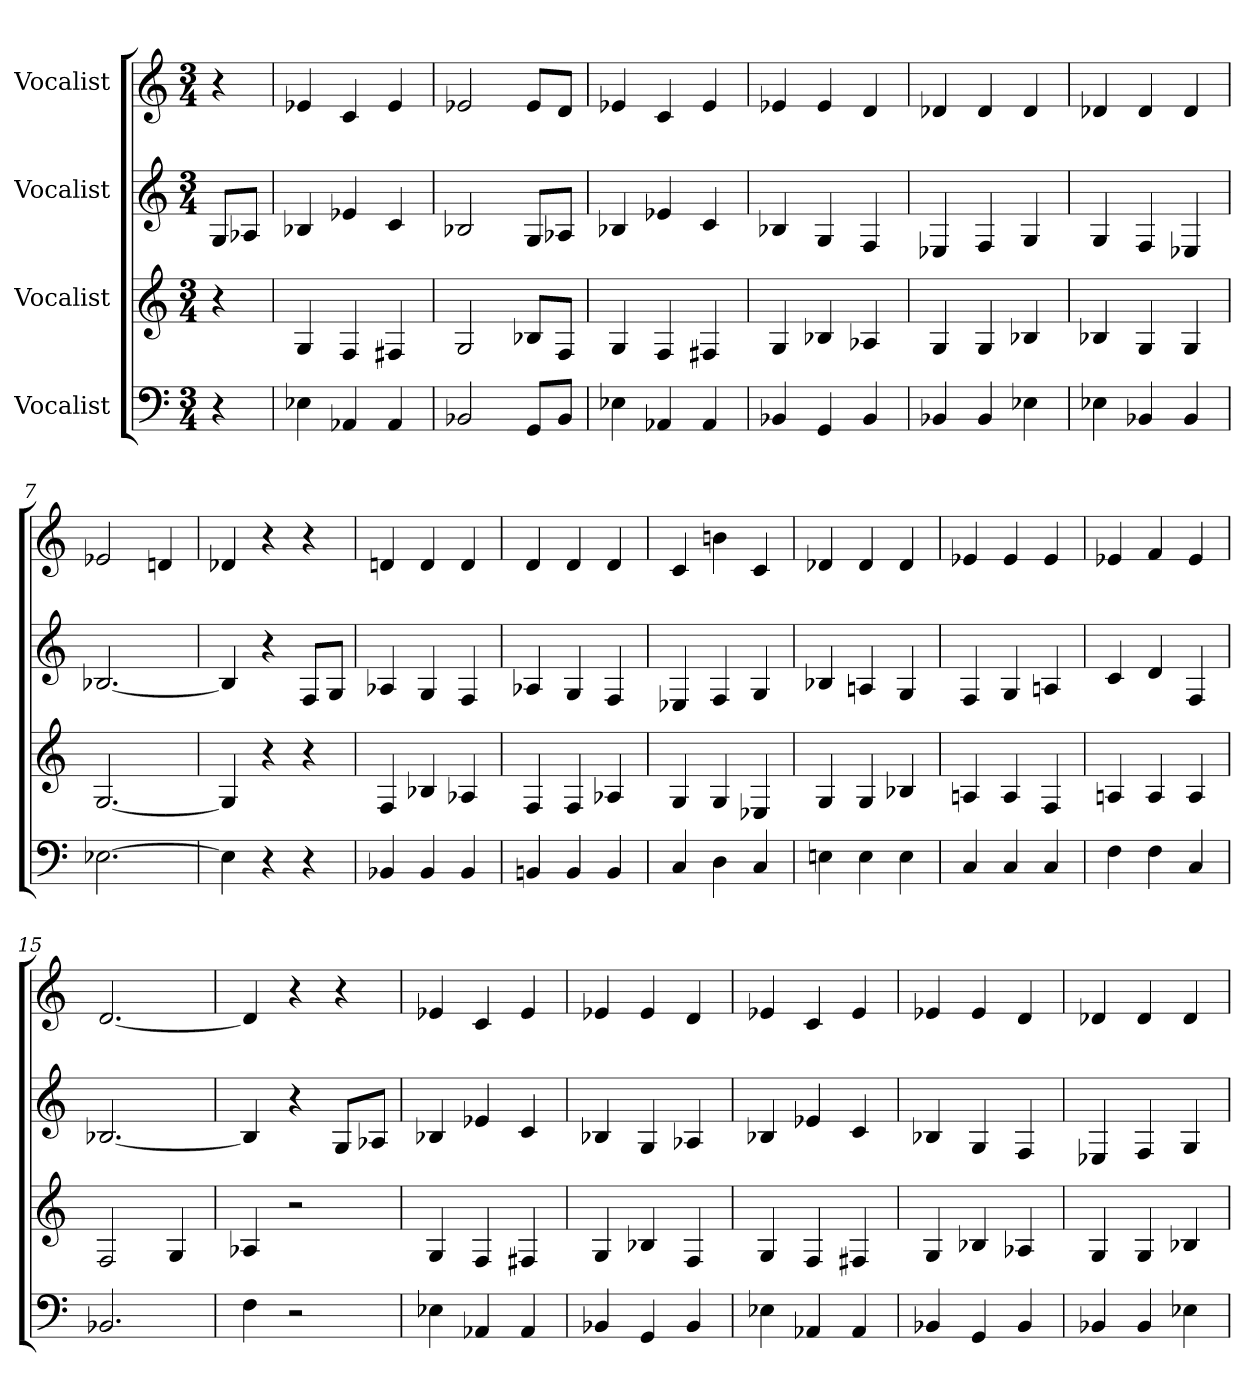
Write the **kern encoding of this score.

**kern	**kern	**kern	**kern
*part4	*part3	*part2	*part1
*staff4	*staff3	*staff2	*staff1
*I"Vocalist	*I"Vocalist	*I"Vocalist	*I"Vocalist
*M3/4	*M3/4	*M3/4	*M3/4
=	=	=	=
4r	4r	8GL	4r
.	.	8A-XJ	.
=1	=1	=1	=1
4E-X	4G	4B-X	4e-X
4AA-X	4F	4e-X	4c
4AA-	4F#X	4c	4e-
=2	=2	=2	=2
2BB-X	2G	2B-X	2e-X
8GGL	8B-XL	8GL	8e-L
8BB-J	8FJ	8A-XJ	8dJ
=3	=3	=3	=3
4E-X	4G	4B-X	4e-X
4AA-X	4F	4e-X	4c
4AA-	4F#X	4c	4e-
=4	=4	=4	=4
4BB-X	4G	4B-X	4e-X
4GG	4B-X	4G	4e-
4BB-	4A-X	4F	4d
=5	=5	=5	=5
4BB-X	4G	4E-X	4d-X
4BB-	4G	4F	4d-
4E-X	4B-X	4G	4d-
=6	=6	=6	=6
4E-X	4B-X	4G	4d-X
4BB-X	4G	4F	4d-
4BB-	4G	4E-X	4d-
=7	=7	=7	=7
[2.E-X	[2.G	[2.B-X	2e-X
.	.	.	4dn
=8	=8	=8	=8
4E-]	4G]	4B-]	4d-X
4r	4r	4r	4r
4r	4r	8FL	4r
.	.	8GJ	.
=9	=9	=9	=9
4BB-X	4F	4A-X	4dn
4BB-	4B-X	4G	4d
4BB-	4A-X	4F	4d
=10	=10	=10	=10
4BBn	4F	4A-X	4d
4BB	4F	4G	4d
4BB	4A-X	4F	4d
=11	=11	=11	=11
4C	4G	4E-X	4c
4D	4G	4F	4bn
4C	4E-X	4G	4c
=12	=12	=12	=12
4En	4G	4B-X	4d-X
4E	4G	4An	4d-
4E	4B-X	4G	4d-
=13	=13	=13	=13
4C	4An	4F	4e-X
4C	4A	4G	4e-
4C	4F	4An	4e-
=14	=14	=14	=14
4F	4An	4c	4e-X
4F	4A	4d	4f
4C	4A	4F	4e-
=15	=15	=15	=15
2.BB-X	2F	[2.B-X	[2.d
.	4G	.	.
=16	=16	=16	=16
4F	4A-X	4B-]	4d]
2r	2r	4r	4r
.	.	8GL	4r
.	.	8A-XJ	.
=17	=17	=17	=17
4E-X	4G	4B-X	4e-X
4AA-X	4F	4e-X	4c
4AA-	4F#X	4c	4e-
=18	=18	=18	=18
4BB-X	4G	4B-X	4e-X
4GG	4B-X	4G	4e-
4BB-	4F	4A-X	4d
=19	=19	=19	=19
4E-X	4G	4B-X	4e-X
4AA-X	4F	4e-X	4c
4AA-	4F#X	4c	4e-
=20	=20	=20	=20
4BB-X	4G	4B-X	4e-X
4GG	4B-X	4G	4e-
4BB-	4A-X	4F	4d
=21	=21	=21	=21
4BB-X	4G	4E-X	4d-X
4BB-	4G	4F	4d-
4E-X	4B-X	4G	4d-
=	=	=	=
*-	*-	*-	*-
